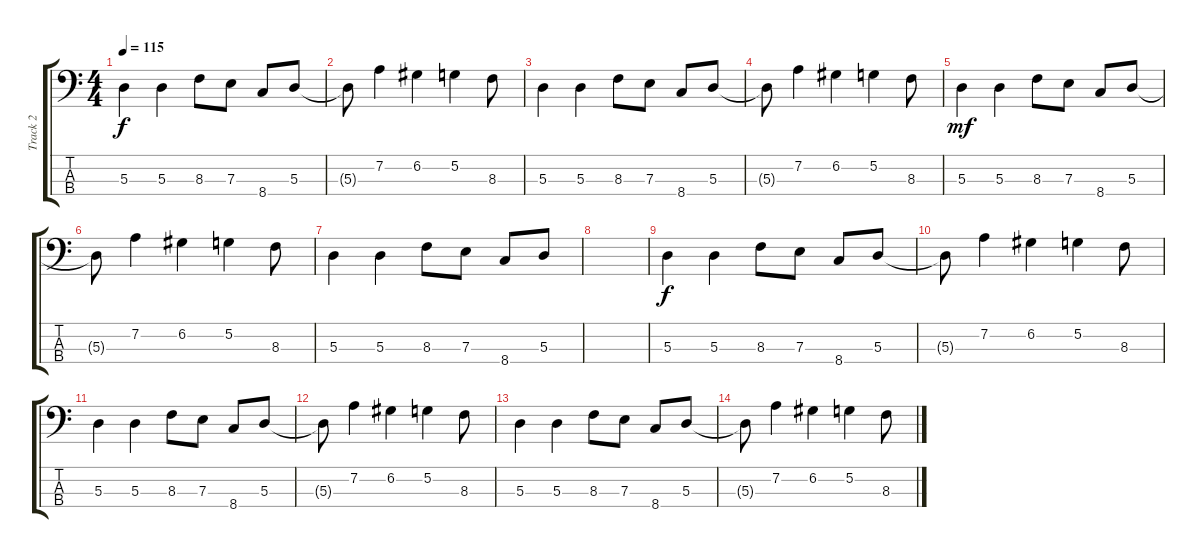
\track ("Track 2" "Track 2") {instrument electricbassfinger}
\staff {score tabs}
\tuning (G2 D2 A1 E1) {hide}
\ts (4 4)
\tempo 115
\clef f4
\ks c
5.3.4{dy f} 5.3.4 8.3.8 7.3.8 8.4.8 5.3.8 |
5.3{t}.8 7.2.4 6.2.4 5.2.4 8.3.8 |
5.3.4 5.3.4 8.3.8 7.3.8 8.4.8 5.3.8 |
5.3{t}.8 7.2.4 6.2.4 5.2.4 8.3.8 |
5.3.4{dy mf} 5.3.4 8.3.8 7.3.8 8.4.8 5.3.8 |
5.3{t}.8 7.2.4 6.2.4 5.2.4 8.3.8 |
5.3.4 5.3.4 8.3.8 7.3.8 8.4.8 5.3.8 |
|
5.3.4{dy f} 5.3.4 8.3.8 7.3.8 8.4.8 5.3.8 |
5.3{t}.8 7.2.4 6.2.4 5.2.4 8.3.8 |
5.3.4 5.3.4 8.3.8 7.3.8 8.4.8 5.3.8 |
5.3{t}.8 7.2.4 6.2.4 5.2.4 8.3.8 |
5.3.4 5.3.4 8.3.8 7.3.8 8.4.8 5.3.8 |
5.3{t}.8 7.2.4 6.2.4 5.2.4 8.3.8
